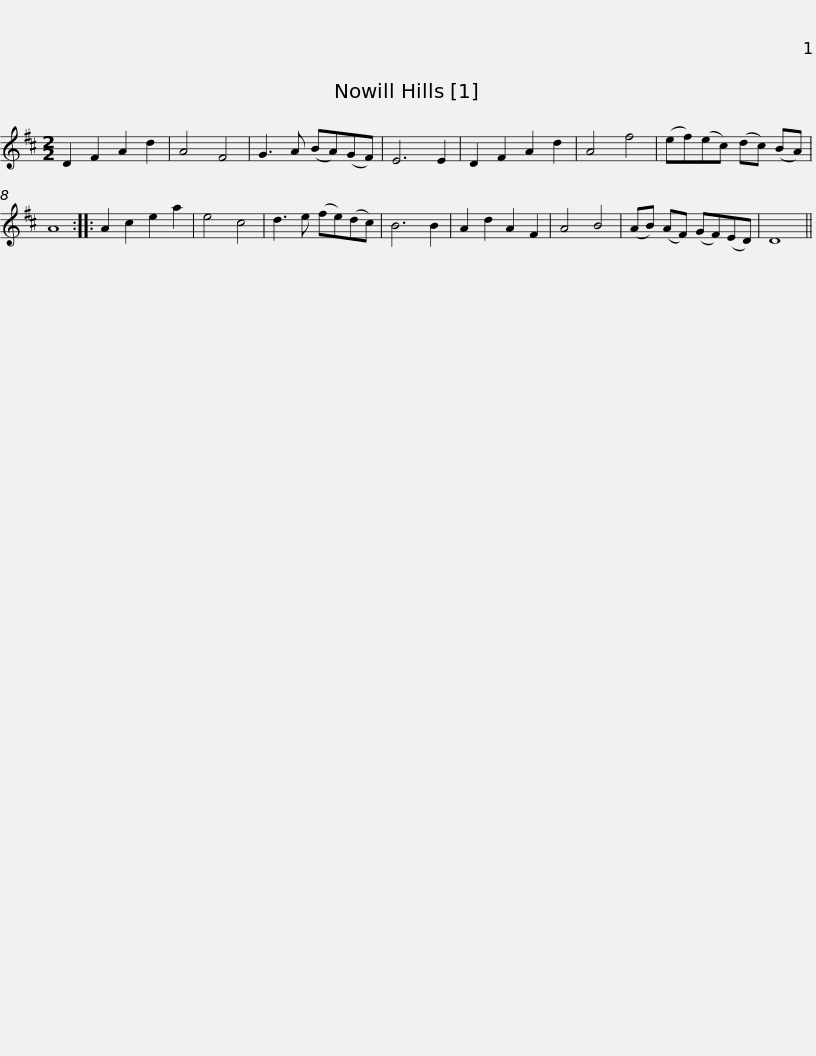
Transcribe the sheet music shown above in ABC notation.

X:1
L:1/8
M:2/2
I:linebreak $
K:D
V:1 treble
V:1
 D2 F2 A2 d2 | A4 F4 | G3 A (BA)(GF) | E6 E2 | D2 F2 A2 d2 | %5
 A4 f4 | (ef)(ec) (dc) (BA) | A8 :: A2 c2 e2 a2 | e4 c4 |$ %10
 d3 e (fe)(dc) | B6 B2 | A2 d2 A2 F2 | A4 B4 | (AB) (AF) (GF)(ED) | %15
 D8 || %16
